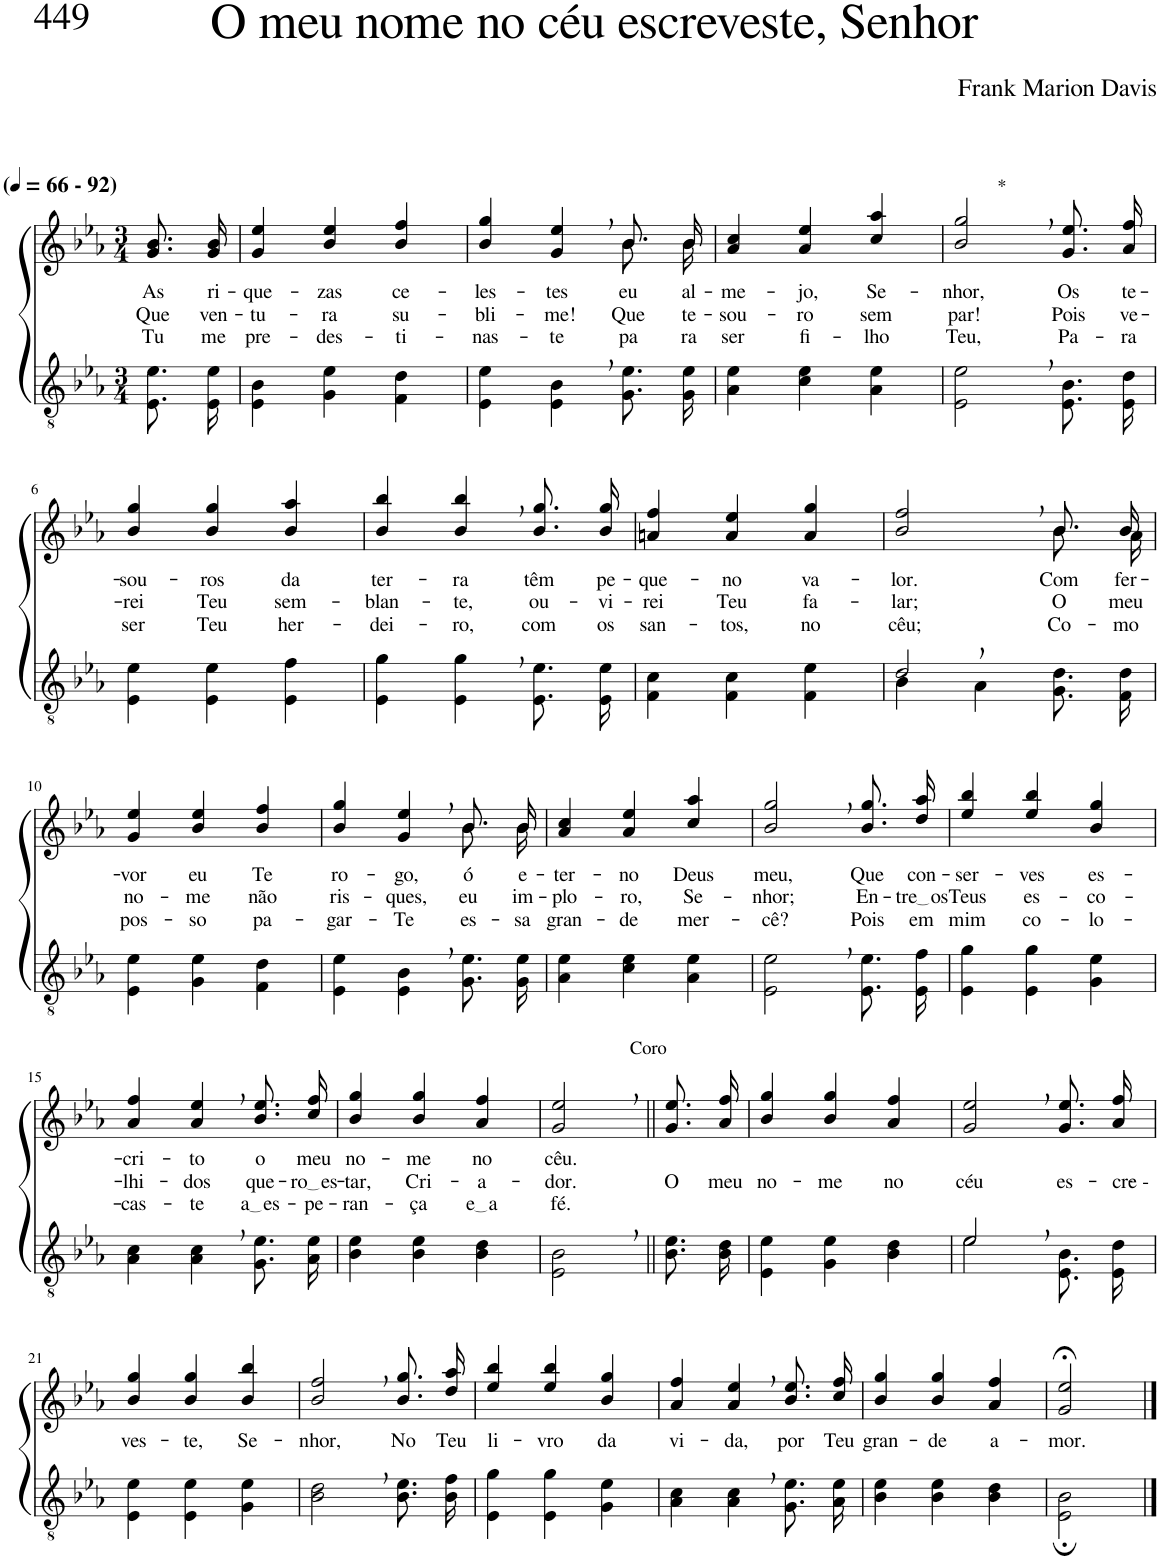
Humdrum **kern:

**kern	**kern	**text	**text	**text
*part2	*part1	*part1	*part1	*part1
*staff2	*staff1	*staff1	*staff1	*staff1
*I"Parte III e IV	*I"Parte I e II	*	*	*
*clefGv2	*clefG2	*	*	*
*Trd4c7	*Trd4c7	*	*	*
*k[b-e-a-]	*k[b-e-a-]	*	*	*
*M3/4	*M3/4	*	*	*
*MM66	*MM66	*	*	*
=1	=1	=1	=1	=1
!	!LO:TX:a:B:t=(	!	!	!
!	!LO:TX:a:B:t=- 92)	!	!	!
!	!	!LO:LY:b	!LO:LY:b	!LO:LY:b
8.E-/ 8.e-/L	8.g/ 8.b-/L	As	Que	Tu
!	!	!LO:LY:b	!LO:LY:b	!LO:LY:b
16E-/ 16e-/Jk	16g/ 16b-/Jk	ri-	ven-	me
=2	=2	=2	=2	=2
!	!	!LO:LY:b	!LO:LY:b	!LO:LY:b
4E-\ 4B-\	4g/ 4ee-/	-que-	-tu-	pre-
!	!	!LO:LY:b	!LO:LY:b	!LO:LY:b
4G\ 4e-\	4b-/ 4ee-/	-zas	-ra	-des-
!	!	!LO:LY:b	!LO:LY:b	!LO:LY:b
4F\ 4d\	4b-/ 4ff/	ce-	su-	-ti-
=3	=3	=3	=3	=3
!	!	!LO:LY:b	!LO:LY:b	!LO:LY:b
*	*^	*	*	*
4E-\ 4e-\	4b-/ 4gg/	2ryy	-les-	-bli-	-nas-
!	!	!	!LO:LY:b	!LO:LY:b	!LO:LY:b
4E-\, 4B-\,	4g/, 4ee-/,	.	-tes	-me!	-te
!	!	!	!LO:LY:b	!LO:LY:b	!LO:LY:b
8.G\ 8.e-\L	8.b-/L	8.b-\L	eu	Que	pa
!	!	!	!LO:LY:b	!LO:LY:b	!LO:LY:b
16G\ 16e-\Jk	16b-/Jk	16b-\Jk	al-	te-	ra
=4	=4	=4	=4	=4	=4
!	!	!	!LO:LY:b	!LO:LY:b	!LO:LY:b
*	*v	*v	*	*	*
4A-\ 4e-\	4a-/ 4cc/	-me-	-sou-	ser
!	!	!LO:LY:b	!LO:LY:b	!LO:LY:b
4c\ 4e-\	4a-/ 4ee-/	-jo,	-ro	fi-
!	!	!LO:LY:b	!LO:LY:b	!LO:LY:b
4A-\ 4e-\	4cc/ 4aa-/	Se-	sem	-lho
=5	=5	=5	=5	=5
!	!LO:TX:a:t=*	!	!	!
!	!	!LO:LY:b	!LO:LY:b	!LO:LY:b
2E-\, 2e-\,	2b-/, 2gg/,	-nhor,	par!	Teu,
!	!	!LO:LY:b	!LO:LY:b	!LO:LY:b
8.E-/ 8.B-/L	8.g\ 8.ee-\L	Os	Pois	Pa-
!	!	!LO:LY:b	!LO:LY:b	!LO:LY:b
16E-/ 16d/Jk	16a-\ 16ff\Jk	te-	ve-	-ra
!!LO:LB:g=z
=6	=6	=6	=6	=6
!	!	!LO:LY:b	!LO:LY:b	!LO:LY:b
4E-\ 4e-\	4b-/ 4gg/	-sou-	-rei	ser
!	!	!LO:LY:b	!LO:LY:b	!LO:LY:b
4E-\ 4e-\	4b-/ 4gg/	-ros	Teu	Teu
!	!	!LO:LY:b	!LO:LY:b	!LO:LY:b
4E-\ 4f\	4b-/ 4aa-/	da	sem-	her-
=7	=7	=7	=7	=7
!	!	!LO:LY:b	!LO:LY:b	!LO:LY:b
4E-\ 4g\	4b-/ 4bb-/	ter-	-blan-	-dei-
!	!	!LO:LY:b	!LO:LY:b	!LO:LY:b
4E-\, 4g\,	4b-/, 4bb-/,	-ra	-te,	-ro,
!	!	!LO:LY:b	!LO:LY:b	!LO:LY:b
8.E-/ 8.e-/L	8.b-\ 8.gg\L	têm	ou-	com
!	!	!LO:LY:b	!LO:LY:b	!LO:LY:b
16E-/ 16e-/Jk	16b-\ 16gg\Jk	pe-	-vi-	os
=8	=8	=8	=8	=8
!	!	!LO:LY:b	!LO:LY:b	!LO:LY:b
4F\ 4c\	4an/ 4ff/	-que-	-rei	san-
!	!	!LO:LY:b	!LO:LY:b	!LO:LY:b
4F\ 4c\	4a/ 4ee-/	-no	Teu	-tos,
!	!	!LO:LY:b	!LO:LY:b	!LO:LY:b
4F\ 4e-\	4a/ 4gg/	va-	fa-	no
=9	=9	=9	=9	=9
*^	*	*	*	*
!	!	!	!LO:LY:b	!LO:LY:b	!LO:LY:b
*	*	*^	*	*	*
2d,/	4B-\	2b-/, 2ff/,	2ryy	-lor.	-lar;	cêu;
.	4A-\	.	.	.	.	.
!	!	!	!	!LO:LY:b	!LO:LY:b	!LO:LY:b
4ryy	8.G\ 8.d\L	8.b-/L	8.b-\L	Com	O	Co-
!	!	!	!	!LO:LY:b	!LO:LY:b	!LO:LY:b
.	16F\ 16d\Jk	16b-/Jk	16a-\Jk	fer-	meu	-mo
!!LO:LB:g=z
=10	=10	=10	=10	=10	=10	=10
!	!	!	!	!LO:LY:b	!LO:LY:b	!LO:LY:b
*v	*v	*	*	*	*	*
*	*v	*v	*	*	*
4E-\ 4e-\	4g/ 4ee-/	-vor	no-	pos-
!	!	!LO:LY:b	!LO:LY:b	!LO:LY:b
4G\ 4e-\	4b-/ 4ee-/	eu	-me	-so
!	!	!LO:LY:b	!LO:LY:b	!LO:LY:b
4F\ 4d\	4b-/ 4ff/	Te	não	pa-
=11	=11	=11	=11	=11
!	!	!LO:LY:b	!LO:LY:b	!LO:LY:b
*	*^	*	*	*
4E-\ 4e-\	4b-/ 4gg/	2ryy	ro-	ris-	-gar-
!	!	!	!LO:LY:b	!LO:LY:b	!LO:LY:b
4E-\, 4B-\,	4g/, 4ee-/,	.	-go,	-ques,	-Te
!	!	!	!LO:LY:b	!LO:LY:b	!LO:LY:b
8.G\ 8.e-\L	8.b-/L	8.b-\L	ó	eu	es-
!	!	!	!LO:LY:b	!LO:LY:b	!LO:LY:b
16G\ 16e-\Jk	16b-/Jk	16b-\Jk	e-	im-	-sa
=12	=12	=12	=12	=12	=12
!	!	!	!LO:LY:b	!LO:LY:b	!LO:LY:b
*	*v	*v	*	*	*
4A-\ 4e-\	4a-/ 4cc/	-ter-	-plo-	gran-
!	!	!LO:LY:b	!LO:LY:b	!LO:LY:b
4c\ 4e-\	4a-/ 4ee-/	-no	-ro,	-de
!	!	!LO:LY:b	!LO:LY:b	!LO:LY:b
4A-\ 4e-\	4cc/ 4aa-/	Deus	Se-	mer-
=13	=13	=13	=13	=13
!	!	!LO:LY:b	!LO:LY:b	!LO:LY:b
2E-\, 2e-\,	2b-/, 2gg/,	meu,	-nhor;	-cê?
!	!	!LO:LY:b	!LO:LY:b	!LO:LY:b
8.E-\ 8.e-\L	8.b-\ 8.gg\L	Que	En-	Pois
!	!	!LO:LY:b	!LO:LY:b	!LO:LY:b
16E-\ 16f\Jk	16dd\ 16aa-\Jk	con-	tre os	em
=14	=14	=14	=14	=14
!	!	!LO:LY:b	!LO:LY:b	!LO:LY:b
4E-\ 4g\	4ee-/ 4bb-/	-ser-	Teus	mim
!	!	!LO:LY:b	!LO:LY:b	!LO:LY:b
4E-\ 4g\	4ee-/ 4bb-/	-ves	es-	co-
!	!	!LO:LY:b	!LO:LY:b	!LO:LY:b
4G\ 4e-\	4b-/ 4gg/	es-	-co-	-lo-
!!LO:LB:g=z
=15	=15	=15	=15	=15
!	!	!LO:LY:b	!LO:LY:b	!LO:LY:b
4A-\ 4c\	4a-/ 4ff/	-cri-	-lhi-	-cas-
!	!	!LO:LY:b	!LO:LY:b	!LO:LY:b
4A-\, 4c\,	4a-/, 4ee-/,	-to	-dos	-te
!	!	!LO:LY:b	!LO:LY:b	!LO:LY:b
8.G\ 8.e-\L	8.b-\ 8.ee-\L	o	que-	a es
!	!	!LO:LY:b	!LO:LY:b	!LO:LY:b
16A-\ 16e-\Jk	16cc\ 16ff\Jk	meu	ro es	-pe-
=16	=16	=16	=16	=16
!	!	!LO:LY:b	!LO:LY:b	!LO:LY:b
4B-\ 4e-\	4b-/ 4gg/	no-	-tar,	-ran-
!	!	!LO:LY:b	!LO:LY:b	!LO:LY:b
4B-\ 4e-\	4b-/ 4gg/	-me	Cri-	-ça
!	!	!LO:LY:b	!LO:LY:b	!LO:LY:b
4B-\ 4d\	4a-/ 4ff/	no	-a-	e a
=17	=17	=17	=17	=17
!	!LO:TX:a:t=Coro	!	!	!
!	!	!LO:LY:b	!LO:LY:b	!LO:LY:b
2E-\, 2B-\,	2g/, 2ee-/,	cêu.	-dor.	fé.
=18||	=18||	=18||	=18||	=18||
!	!	!	!LO:LY:b	!
8.B-\ 8.e-\L	8.g\ 8.ee-\L	.	O	.
!	!	!	!LO:LY:b	!
16B-\ 16d\Jk	16a-\ 16ff\Jk	.	meu	.
=19	=19	=19	=19	=19
!	!	!	!LO:LY:b	!
4E-\ 4e-\	4b-/ 4gg/	.	no-	.
!	!	!	!LO:LY:b	!
4G\ 4e-\	4b-/ 4gg/	.	-me	.
!	!	!	!LO:LY:b	!
4B-\ 4d\	4a-/ 4ff/	.	no	.
=20	=20	=20	=20	=20
*^	*	*	*	*
!	!	!	!	!LO:LY:b	!
2e-,/	2e-\	2g/, 2ee-/,	.	céu	.
!	!	!	!	!LO:LY:b	!
4ryy	8.E-/ 8.B-/L	8.g\ 8.ee-\L	.	es-	.
!	!	!	!	!LO:LY:b	!
.	16E-/ 16d/Jk	16a-\ 16ff\Jk	.	-cre --	.
!!LO:LB:g=z
=21	=21	=21	=21	=21	=21
!	!	!	!LO:LY:b	!	!
*v	*v	*	*	*	*
4E-\ 4e-\	4b-/ 4gg/	ves-	.	.
!	!	!LO:LY:b	!	!
4E-\ 4e-\	4b-/ 4gg/	-te,	.	.
!	!	!LO:LY:b	!	!
4G\ 4e-\	4b-/ 4bb-/	Se-	.	.
=22	=22	=22	=22	=22
!	!	!LO:LY:b	!	!
2B-\, 2d\,	2b-/, 2ff/,	-nhor,	.	.
!	!	!LO:LY:b	!	!
8.B-\ 8.e-\L	8.b-\ 8.gg\L	No	.	.
!	!	!LO:LY:b	!	!
16B-\ 16f\Jk	16dd\ 16aa-\Jk	Teu	.	.
=23	=23	=23	=23	=23
!	!	!LO:LY:b	!	!
4E-\ 4g\	4ee-/ 4bb-/	li-	.	.
!	!	!LO:LY:b	!	!
4E-\ 4g\	4ee-/ 4bb-/	-vro	.	.
!	!	!LO:LY:b	!	!
4G\ 4e-\	4b-/ 4gg/	da	.	.
=24	=24	=24	=24	=24
!	!	!LO:LY:b	!	!
4A-\ 4c\	4a-/ 4ff/	vi-	.	.
!	!	!LO:LY:b	!	!
4A-\, 4c\,	4a-/, 4ee-/,	-da,	.	.
!	!	!LO:LY:b	!	!
8.G\ 8.e-\L	8.b-\ 8.ee-\L	por	.	.
!	!	!LO:LY:b	!	!
16A-\ 16e-\Jk	16cc\ 16ff\Jk	Teu	.	.
=25	=25	=25	=25	=25
!	!	!LO:LY:b	!	!
4B-\ 4e-\	4b-/ 4gg/	gran-	.	.
!	!	!LO:LY:b	!	!
4B-\ 4e-\	4b-/ 4gg/	-de	.	.
!	!	!LO:LY:b	!	!
4B-\ 4d\	4a-/ 4ff/	a-	.	.
=26	=26	=26	=26	=26
!	!	!LO:LY:b	!	!
2E-\; 2B-\;	2g/;< 2ee-/;<	-mor.	.	.
==	==	==	==	==
*-	*-	*-	*-	*-
